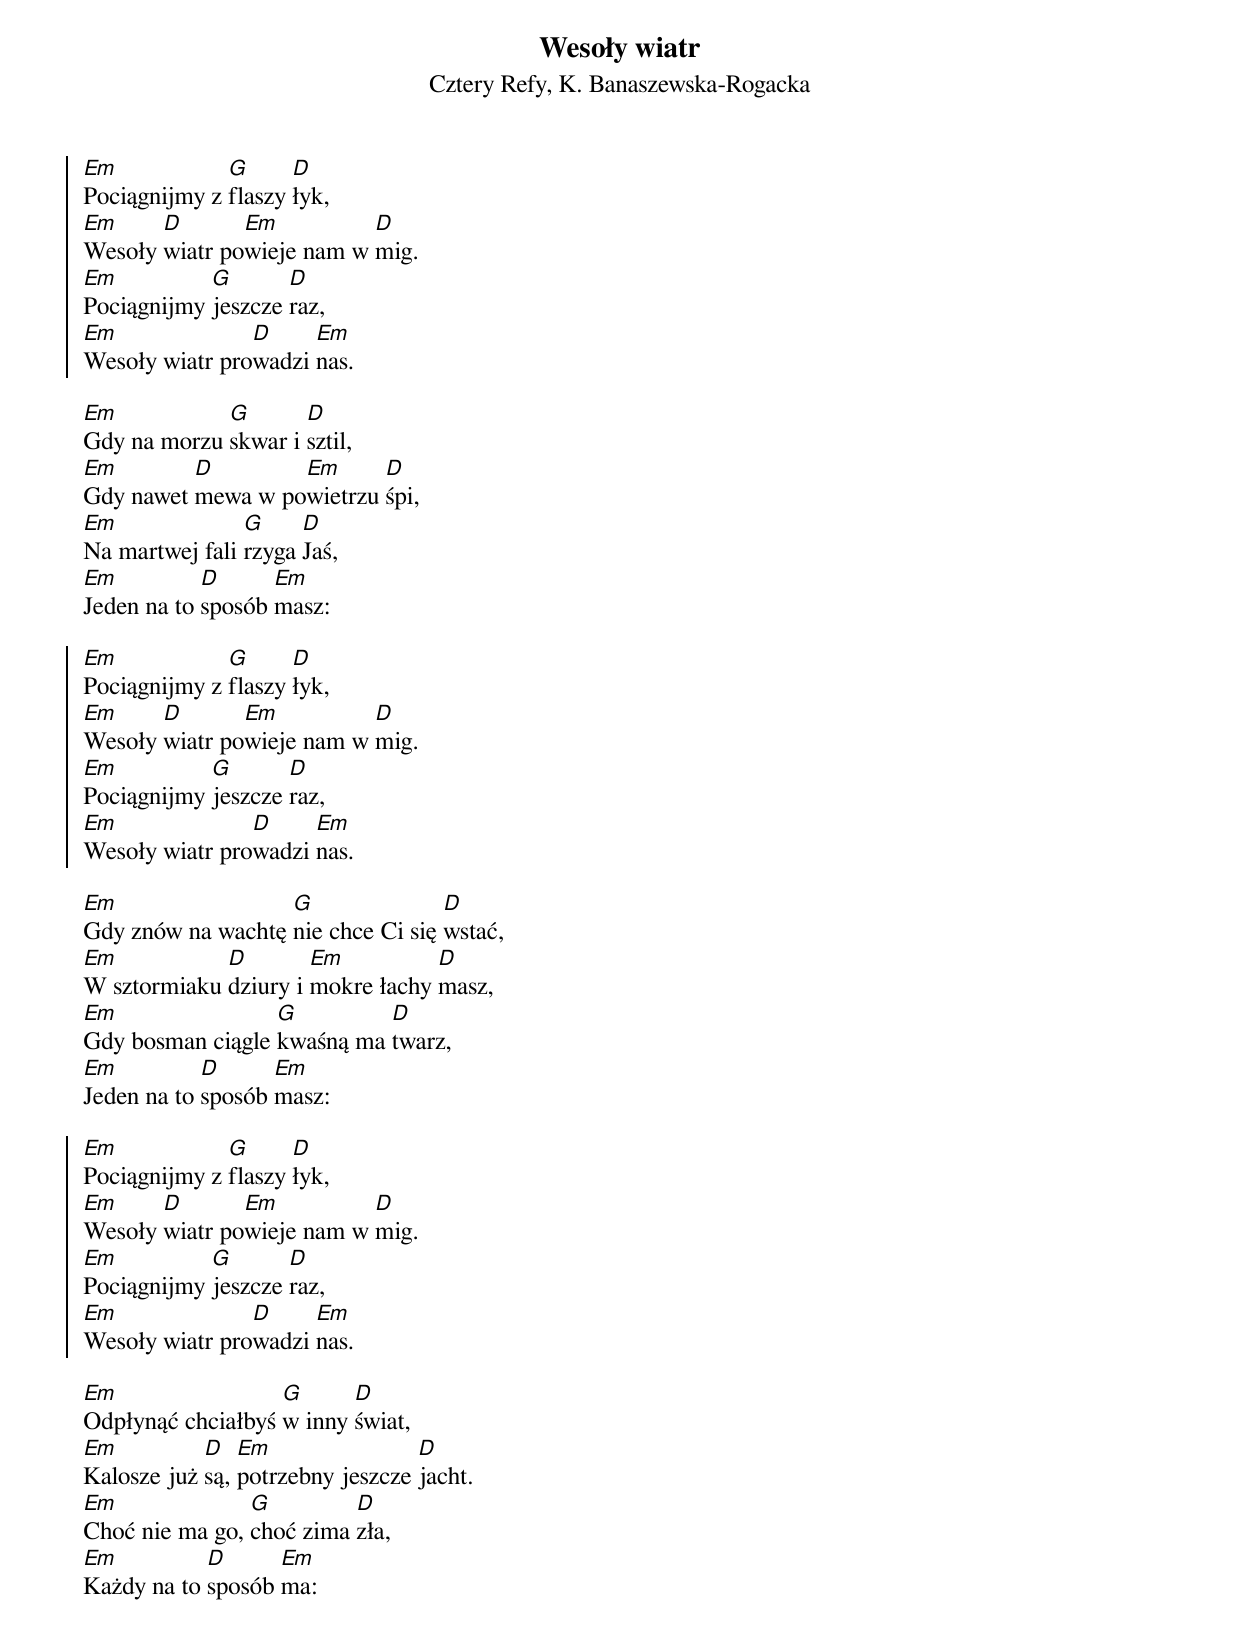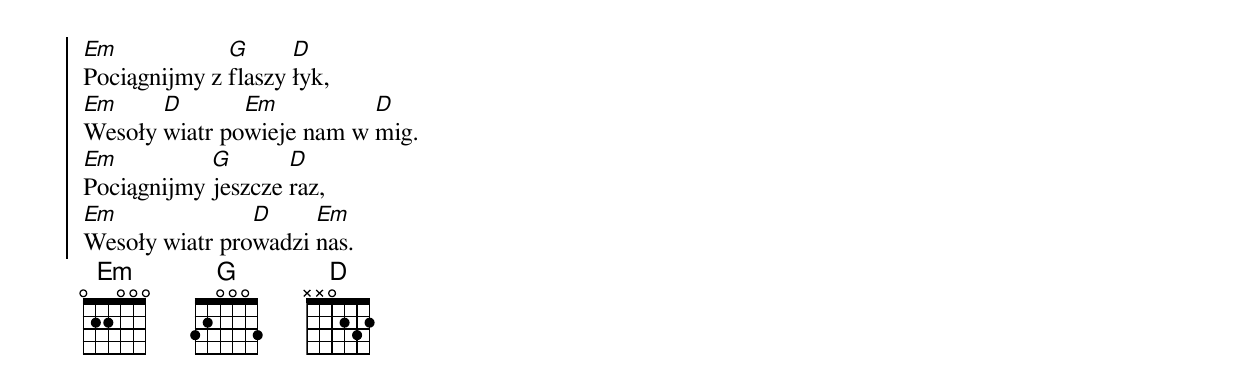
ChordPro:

{t:Wesoły wiatr}
{st:Cztery Refy, K. Banaszewska-Rogacka}
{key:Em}

{soc}
[Em]Pociągnijmy z [G]flaszy [D]łyk,
[Em]Wesoły [D]wiatr po[Em]wieje nam w [D]mig.
[Em]Pociągnijmy [G]jeszcze [D]raz,
[Em]Wesoły wiatr pro[D]wadzi [Em]nas.
{eoc}

[Em]Gdy na morzu [G]skwar i [D]sztil,
[Em]Gdy nawet [D]mewa w po[Em]wietrzu [D]śpi,
[Em]Na martwej fali [G]rzyga [D]Jaś,
[Em]Jeden na to [D]sposób [Em]masz:

{soc}
[Em]Pociągnijmy z [G]flaszy [D]łyk,
[Em]Wesoły [D]wiatr po[Em]wieje nam w [D]mig.
[Em]Pociągnijmy [G]jeszcze [D]raz,
[Em]Wesoły wiatr pro[D]wadzi [Em]nas.
{eoc}

[Em]Gdy znów na wachtę [G]nie chce Ci się [D]wstać,
[Em]W sztormiaku [D]dziury i [Em]mokre łachy [D]masz,
[Em]Gdy bosman ciągle [G]kwaśną ma [D]twarz,
[Em]Jeden na to [D]sposób [Em]masz:

{soc}
[Em]Pociągnijmy z [G]flaszy [D]łyk,
[Em]Wesoły [D]wiatr po[Em]wieje nam w [D]mig.
[Em]Pociągnijmy [G]jeszcze [D]raz,
[Em]Wesoły wiatr pro[D]wadzi [Em]nas.
{eoc}

[Em]Odpłynąć chciałbyś [G]w inny [D]świat,
[Em]Kalosze już [D]są, [Em]potrzebny jeszcze [D]jacht.
[Em]Choć nie ma go, [G]choć zima [D]zła,
[Em]Każdy na to [D]sposób [Em]ma:

{soc}
[Em]Pociągnijmy z [G]flaszy [D]łyk,
[Em]Wesoły [D]wiatr po[Em]wieje nam w [D]mig.
[Em]Pociągnijmy [G]jeszcze [D]raz,
[Em]Wesoły wiatr pro[D]wadzi [Em]nas.
{eoc}
